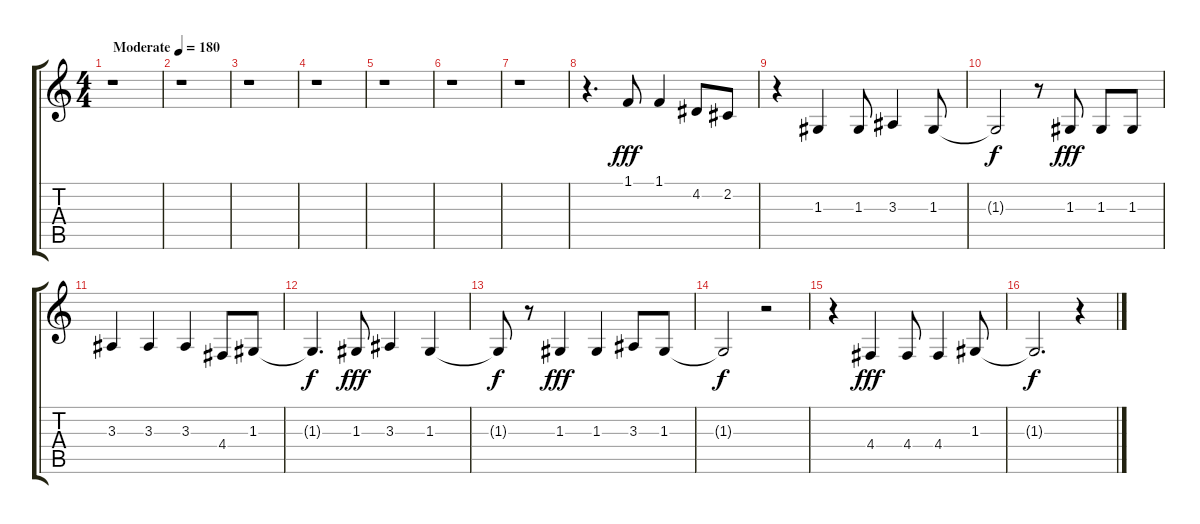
\track "" {instrument altosax}
\staff {score tabs}
\tuning (E4 B3 G3 D3 A2 E2) {hide}
\ts (4 4)
\tempo (180 "Moderate")
\clef g2
\ks c
r.1{dy fff instrument altosax} |
r.1 |
r.1 |
r.1 |
r.1 |
r.1 |
r.1 |
r.4{d} 1.1.8 1.1.4 4.2.8 2.2.8 |
r.4 1.3.4 1.3.8 3.3.4 1.3.8 |
1.3{t}.2{dy f} r.8 1.3.8{dy fff} 1.3.8 1.3.8 |
3.3.4 3.3.4 3.3.4 4.4.8 1.3.8 |
1.3{t}.4{d dy f} 1.3.8{dy fff} 3.3.4 1.3.4 |
1.3{t}.8{dy f} r.8 1.3.4{dy fff} 1.3.4 3.3.8 1.3.8 |
1.3{t}.2{dy f} r.2 |
r.4 4.4.4{dy fff} 4.4.8 4.4.4 1.3.8 |
1.3{t}.2{d dy f} r.4
